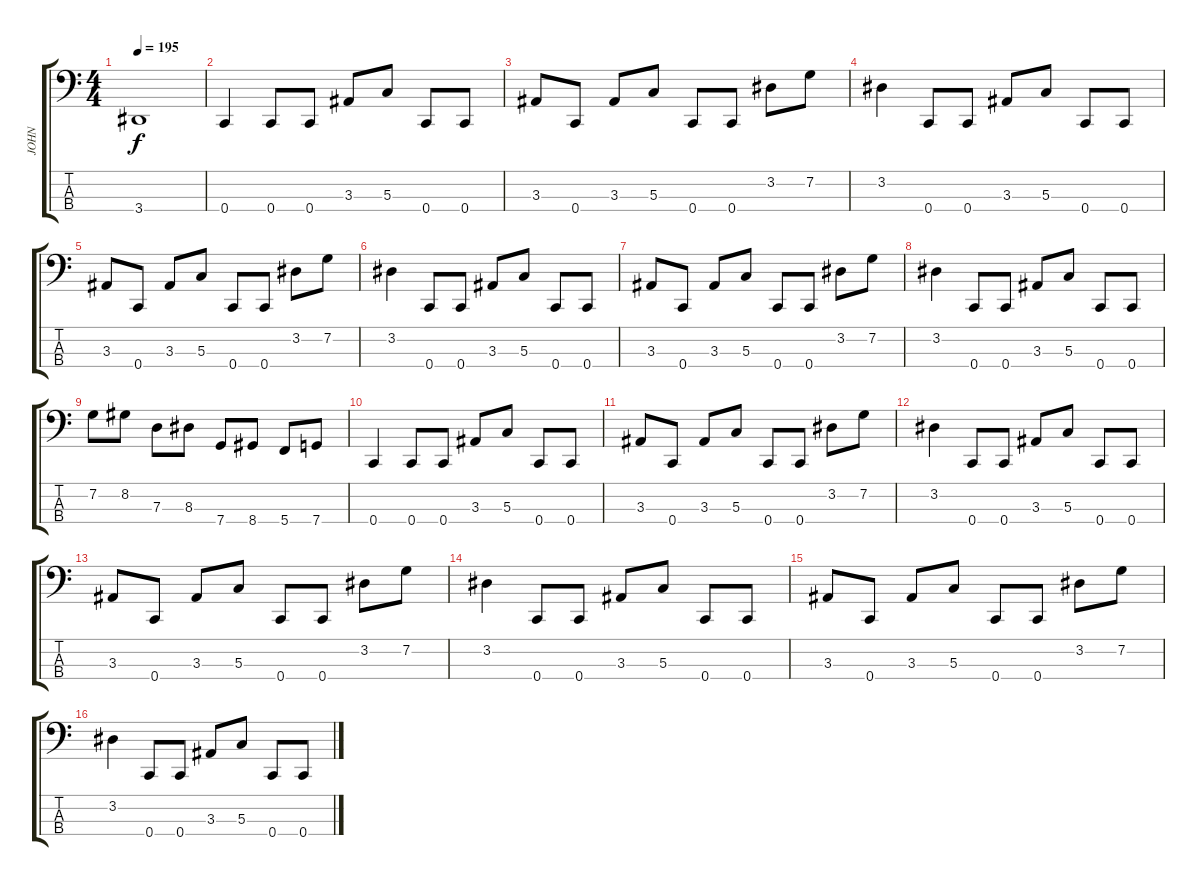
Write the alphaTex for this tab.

\track ("JOHN" "JOHN") {instrument electricbasspick}
\staff {score tabs}
\tuning (F2 C2 G1 C1) {hide}
\ts (4 4)
\tempo 195
\clef f4
\ks c
3.4.1{dy f} |
0.4.4 0.4.8 0.4.8 3.3.8 5.3.8 0.4.8 0.4.8 |
3.3.8 0.4.8 3.3.8 5.3.8 0.4.8 0.4.8 3.2.8 7.2.8 |
3.2.4 0.4.8 0.4.8 3.3.8 5.3.8 0.4.8 0.4.8 |
3.3.8 0.4.8 3.3.8 5.3.8 0.4.8 0.4.8 3.2.8 7.2.8 |
3.2.4 0.4.8 0.4.8 3.3.8 5.3.8 0.4.8 0.4.8 |
3.3.8 0.4.8 3.3.8 5.3.8 0.4.8 0.4.8 3.2.8 7.2.8 |
3.2.4 0.4.8 0.4.8 3.3.8 5.3.8 0.4.8 0.4.8 |
7.2.8 8.2.8 7.3.8 8.3.8 7.4.8 8.4.8 5.4.8 7.4.8 |
0.4.4 0.4.8 0.4.8 3.3.8 5.3.8 0.4.8 0.4.8 |
3.3.8 0.4.8 3.3.8 5.3.8 0.4.8 0.4.8 3.2.8 7.2.8 |
3.2.4 0.4.8 0.4.8 3.3.8 5.3.8 0.4.8 0.4.8 |
3.3.8 0.4.8 3.3.8 5.3.8 0.4.8 0.4.8 3.2.8 7.2.8 |
3.2.4 0.4.8 0.4.8 3.3.8 5.3.8 0.4.8 0.4.8 |
3.3.8 0.4.8 3.3.8 5.3.8 0.4.8 0.4.8 3.2.8 7.2.8 |
3.2.4 0.4.8 0.4.8 3.3.8 5.3.8 0.4.8 0.4.8
